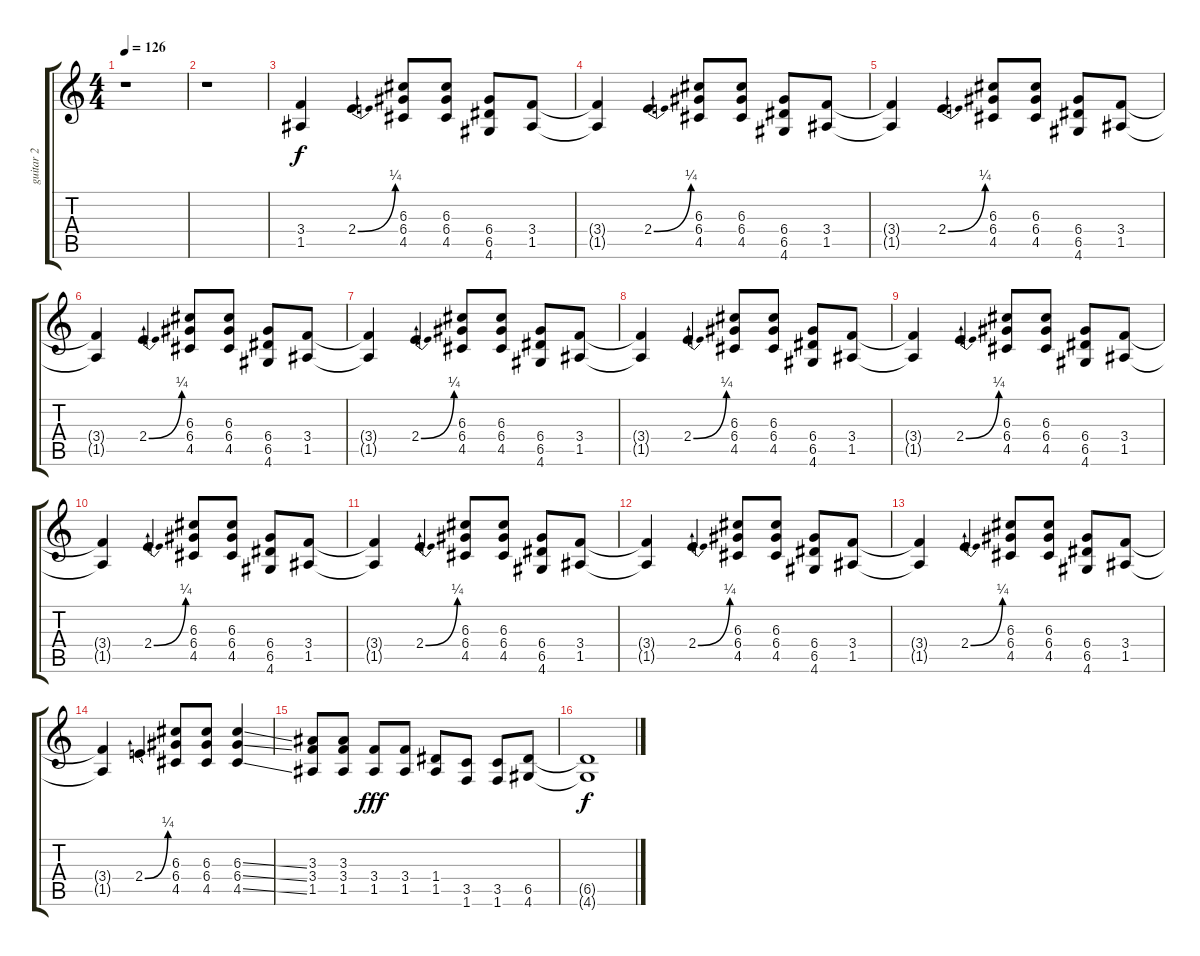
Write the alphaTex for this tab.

\track ("guitar 2" "guitar 2") {instrument distortionguitar}
\staff {score tabs}
\tuning (E4 B3 G3 D3 A2 E2) {hide}
\ts (4 4)
\tempo 126
\clef g2
\ks c
r.1{dy f} |
r.1 |
(3.4 1.5).4 2.4{be (bend 0 0 60 1)}.4 (6.3 6.4 4.5).8 (6.3 6.4 4.5).8 (6.4 6.5 4.6).8 (3.4 1.5).8 |
(3.4{t} 1.5{t}).4 2.4{be (bend 0 0 60 1)}.4 (6.3 6.4 4.5).8 (6.3 6.4 4.5).8 (6.4 6.5 4.6).8 (3.4 1.5).8 |
(3.4{t} 1.5{t}).4 2.4{be (bend 0 0 60 1)}.4 (6.3 6.4 4.5).8 (6.3 6.4 4.5).8 (6.4 6.5 4.6).8 (3.4 1.5).8 |
(3.4{t} 1.5{t}).4 2.4{be (bend 0 0 60 1)}.4 (6.3 6.4 4.5).8 (6.3 6.4 4.5).8 (6.4 6.5 4.6).8 (3.4 1.5).8 |
(3.4{t} 1.5{t}).4 2.4{be (bend 0 0 60 1)}.4 (6.3 6.4 4.5).8 (6.3 6.4 4.5).8 (6.4 6.5 4.6).8 (3.4 1.5).8 |
(3.4{t} 1.5{t}).4 2.4{be (bend 0 0 60 1)}.4 (6.3 6.4 4.5).8 (6.3 6.4 4.5).8 (6.4 6.5 4.6).8 (3.4 1.5).8 |
(3.4{t} 1.5{t}).4 2.4{be (bend 0 0 60 1)}.4 (6.3 6.4 4.5).8 (6.3 6.4 4.5).8 (6.4 6.5 4.6).8 (3.4 1.5).8 |
(3.4{t} 1.5{t}).4 2.4{be (bend 0 0 60 1)}.4 (6.3 6.4 4.5).8 (6.3 6.4 4.5).8 (6.4 6.5 4.6).8 (3.4 1.5).8 |
(3.4{t} 1.5{t}).4 2.4{be (bend 0 0 60 1)}.4 (6.3 6.4 4.5).8 (6.3 6.4 4.5).8 (6.4 6.5 4.6).8 (3.4 1.5).8 |
(3.4{t} 1.5{t}).4 2.4{be (bend 0 0 60 1)}.4 (6.3 6.4 4.5).8 (6.3 6.4 4.5).8 (6.4 6.5 4.6).8 (3.4 1.5).8 |
(3.4{t} 1.5{t}).4 2.4{be (bend 0 0 60 1)}.4 (6.3 6.4 4.5).8 (6.3 6.4 4.5).8 (6.4 6.5 4.6).8 (3.4 1.5).8 |
(3.4{t} 1.5{t}).4 2.4{be (bend 0 0 60 1)}.4 (6.3 6.4 4.5).8 (6.3 6.4 4.5).8 (6.3{ss} 6.4{ss} 4.5{ss}).4 |
(3.3 3.4 1.5).8 (3.3 3.4 1.5).8 (3.4 1.5).8{dy fff} (3.4 1.5).8 (1.4 1.5).8 (3.5 1.6).8 (3.5 1.6).8 (6.5 4.6).8 |
(6.5{t} 4.6{t}).1{dy f}
